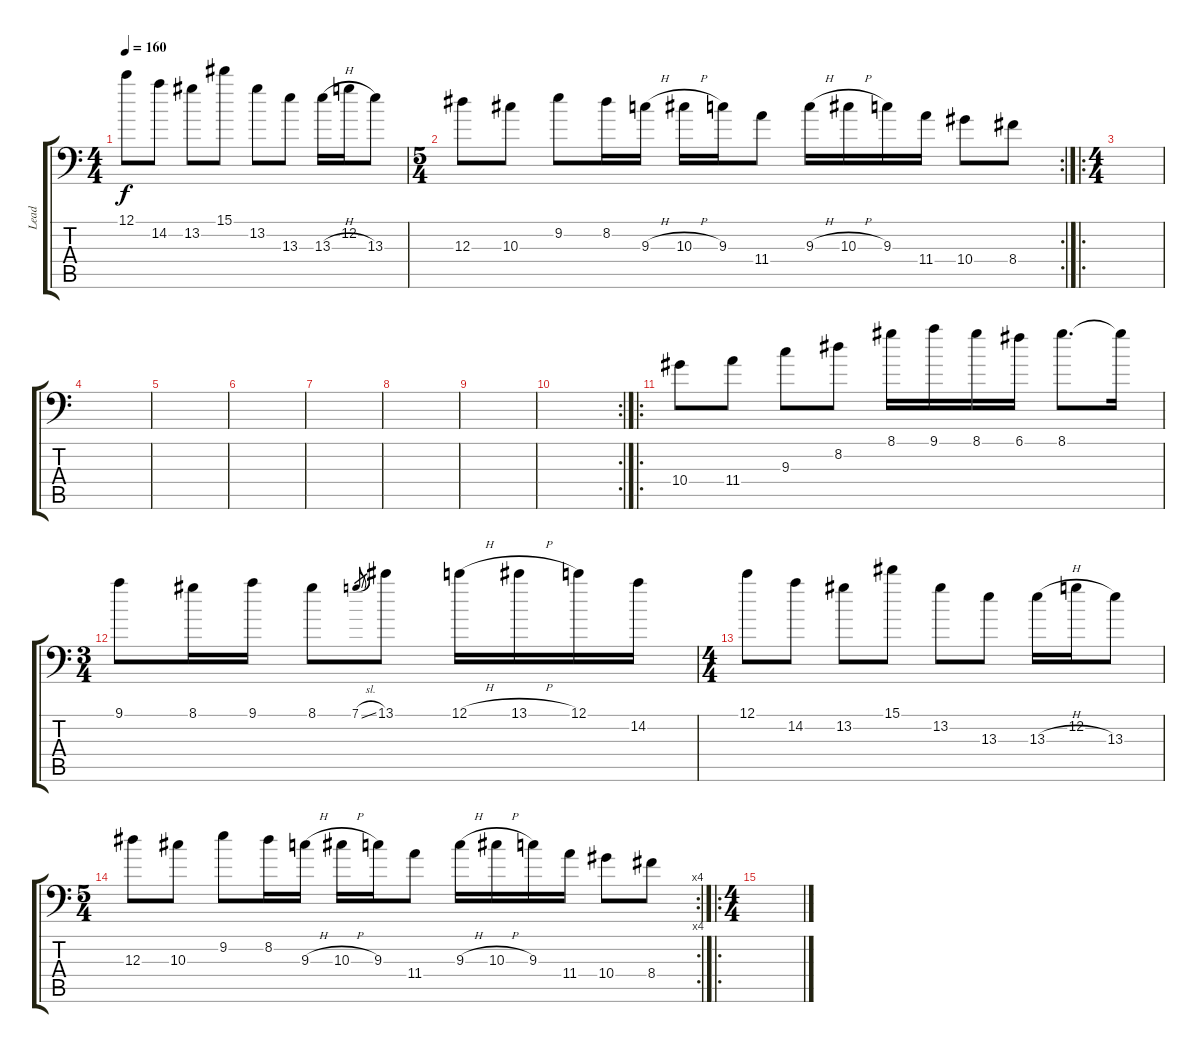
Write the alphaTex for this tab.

\track ("Lead" "Lead") {instrument distortionguitar}
\staff {score tabs}
\tuning (C4 G3 Eb3 Bb2 F2 Bb1) {hide}
\ts (4 4)
\tempo 160
\clef f4
\ks c
12.1.8{dy f} 14.2.8 13.2.8 15.1.8 13.2.8 13.3.8 13.3{h}.16 12.2.16 13.3.8 |
\rc 2
\ts (5 4)
12.3.8 10.3.8 9.2.8 8.2.16 9.3{h}.16 10.3{h}.16 9.3.16 11.4.8 9.3{h}.16 10.3{h}.16 9.3.16 11.4.16 10.4.8 8.4.8 |
\ro
\ts (4 4)
|
|
|
|
|
|
|
\rc 2
|
\ro
10.4.8 11.4.8 9.3.8 8.2.8 8.1.16 9.1.16 8.1.16 6.1.16 8.1.8{d} 8.1{t}.16 |
\ts (3 4)
9.1.8 8.1.16 9.1.16 8.1.8 7.1{sl}.8{gr} 13.1.8 12.1{h}.16 13.1{h}.16 12.1.16 14.2.16 |
\ts (4 4)
12.1.8 14.2.8 13.2.8 15.1.8 13.2.8 13.3.8 13.3{h}.16 12.2.16 13.3.8 |
\rc 4
\ts (5 4)
12.3.8 10.3.8 9.2.8 8.2.16 9.3{h}.16 10.3{h}.16 9.3.16 11.4.8 9.3{h}.16 10.3{h}.16 9.3.16 11.4.16 10.4.8 8.4.8 |
\ro
\ts (4 4)
